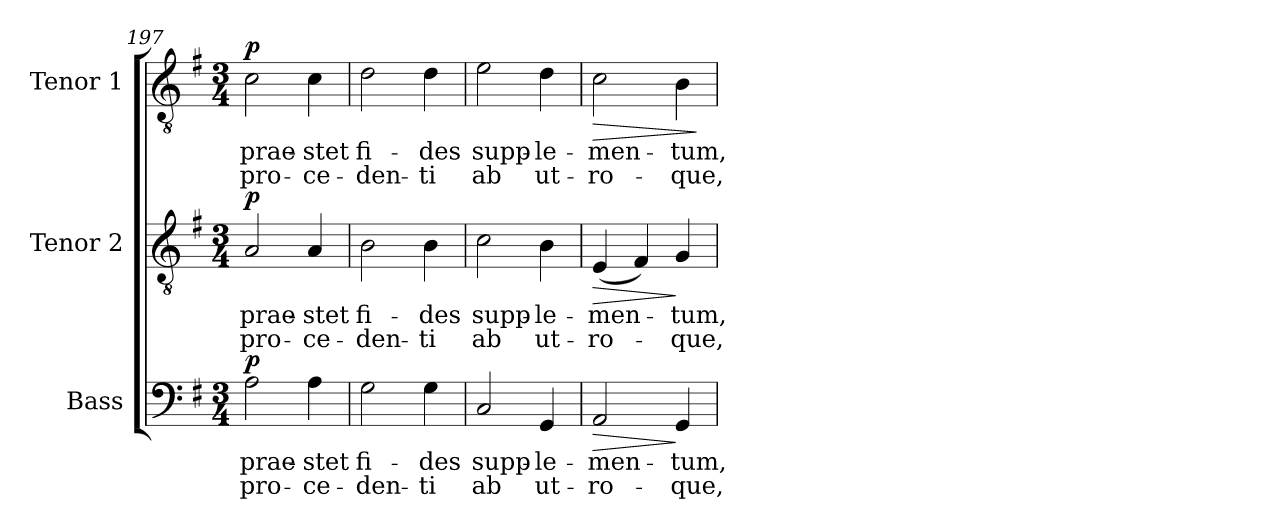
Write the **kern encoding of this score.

**kern	**text	**text	**dynam	**kern	**text	**text	**dynam	**kern	**text	**text	**dynam
*part3	*part3	*part3	*part3	*part2	*part2	*part2	*part2	*part1	*part1	*part1	*part1
*staff3	*staff3	*staff3	*staff3	*staff2	*staff2	*staff2	*staff2	*staff1	*staff1	*staff1	*staff1
*I"Bass	*	*	*	*I"Tenor 2	*	*	*	*I"Tenor 1	*	*	*
*I'B.	*	*	*	*I'T. 2	*	*	*	*I'T. 1	*	*	*
*clefF4	*	*	*	*clefGv2	*	*	*	*clefGv2	*	*	*
*k[f#]	*	*	*	*k[f#]	*	*	*	*k[f#]	*	*	*
*G:	*	*	*	*G:	*	*	*	*G:	*	*	*
*M3/4	*	*	*	*M3/4	*	*	*	*M3/4	*	*	*
=197	=197	=197	=197	=197	=197	=197	=197	=197	=197	=197	=197
!	!LO:LY:b	!LO:LY:b	!LO:DY:a	!	!LO:LY:b	!LO:LY:b	!LO:DY:a	!	!LO:LY:b	!LO:LY:b	!LO:DY:a
2A\	prae-	pro-	p	2A/	prae-	pro-	p	2c\	prae-	pro-	p
!	!LO:LY:b	!LO:LY:b	!	!	!LO:LY:b	!LO:LY:b	!	!	!LO:LY:b	!LO:LY:b	!
4A\	-stet	-ce-	.	4A/	-stet	-ce-	.	4c\	-stet	-ce-	.
=198	=198	=198	=198	=198	=198	=198	=198	=198	=198	=198	=198
!	!LO:LY:b	!LO:LY:b	!	!	!LO:LY:b	!LO:LY:b	!	!	!LO:LY:b	!LO:LY:b	!
2G\	fi-	-den-	.	2B\	fi-	-den-	.	2d\	fi-	-den-	.
!	!LO:LY:b	!LO:LY:b	!	!	!LO:LY:b	!LO:LY:b	!	!	!LO:LY:b	!LO:LY:b	!
4G\	-des	-ti	.	4B\	-des	-ti	.	4d\	-des	-ti	.
=199	=199	=199	=199	=199	=199	=199	=199	=199	=199	=199	=199
!	!LO:LY:b	!LO:LY:b	!	!	!LO:LY:b	!LO:LY:b	!	!	!LO:LY:b	!LO:LY:b	!
2C/	supp-	ab	.	2c\	supp-	ab	.	2e\	supp-	ab	.
!	!LO:LY:b	!LO:LY:b	!	!	!LO:LY:b	!LO:LY:b	!	!	!LO:LY:b	!LO:LY:b	!
4GG/	-le-	ut-	.	4B\	-le-	ut-	.	4d\	-le-	ut-	.
=200	=200	=200	=200	=200	=200	=200	=200	=200	=200	=200	=200
!	!LO:LY:b	!LO:LY:b	!LO:HP:b	!	!LO:LY:b	!LO:LY:b	!LO:HP:b	!	!LO:LY:b	!LO:LY:b	!LO:HP:b
2AA/	-men-	-ro-	>	(<4E/	-men-	-ro-	>	2c\	-men-	-ro-	>
.	.	.	.	4F#/)	.	.	.	.	.	.	.
!	!LO:LY:b	!LO:LY:b	!	!	!LO:LY:b	!LO:LY:b	!	!	!LO:LY:b	!LO:LY:b	!
4GG/	-tum,	-que,	]	4G/	-tum,	-que,	]	4B\	-tum,	-que,	.
.	.	.	.	.	.	.	.	.	.	.	]
=	=	=	=	=	=	=	=	=	=	=	=
*-	*-	*-	*-	*-	*-	*-	*-	*-	*-	*-	*-
